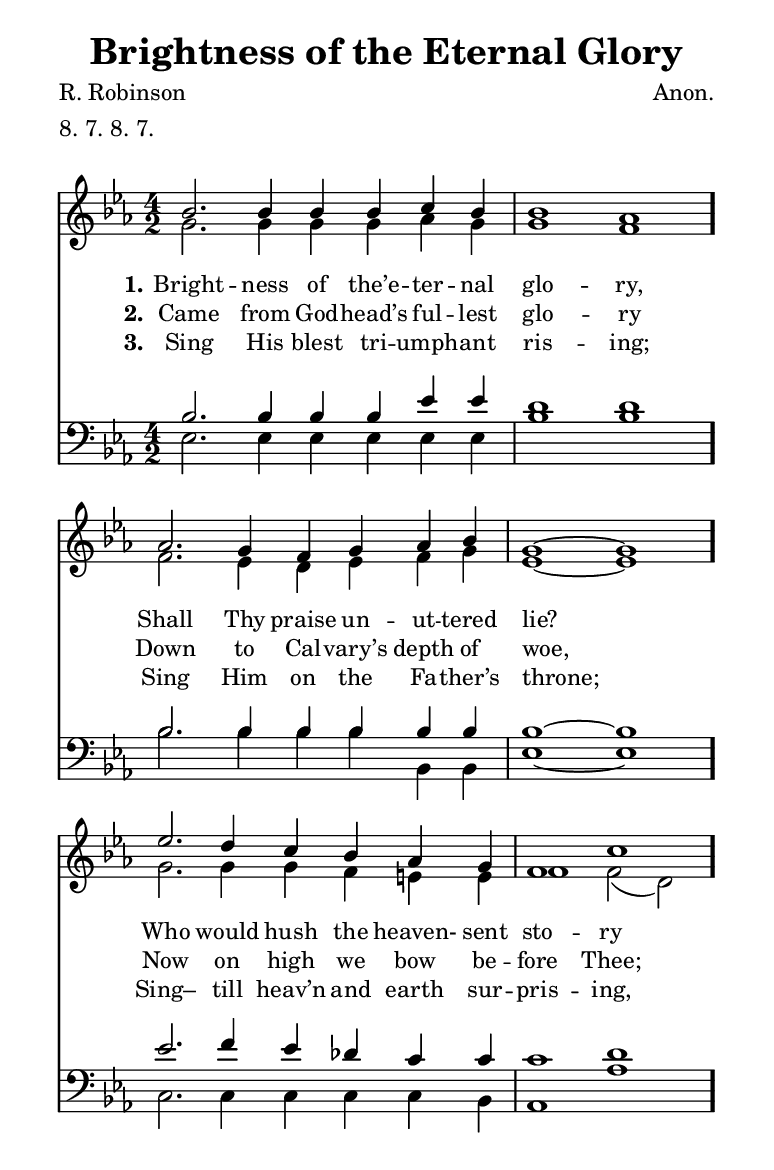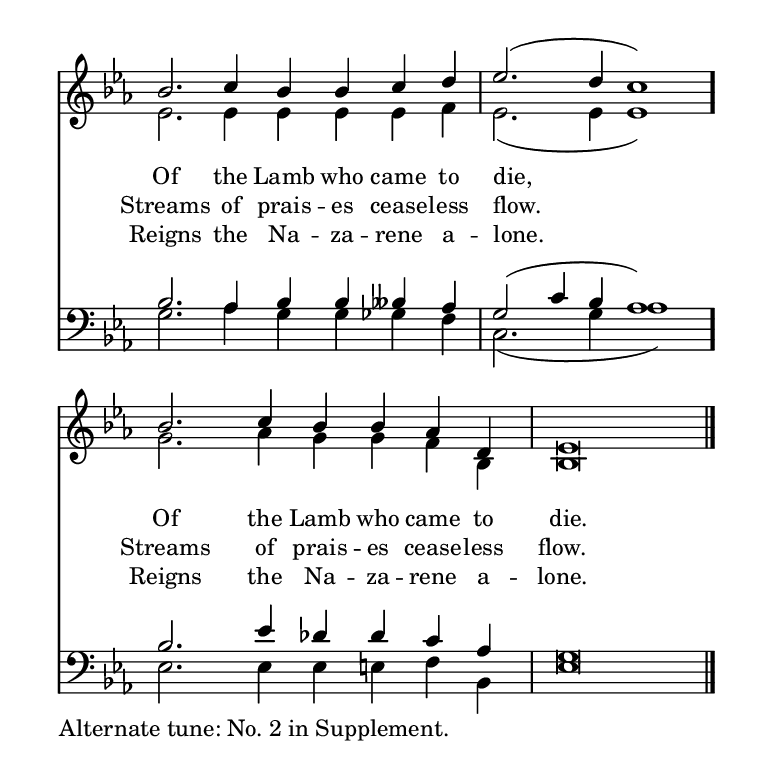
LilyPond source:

\include "common/global.ily"
\paper {
  \include "common/paper.ily"
  %ragged-bottom = ##t
  ragged-last-bottom = ##t
  systems-per-page = ##f
  %page-count = ##f
}

\header{
  hymnnumber = "152"
  title = "Brightness of the Eternal Glory"
  tunename = "Hamilton"
  meter = "8. 7. 8. 7."
  poet = "R. Robinson"
  composer = "Anon."
  %copyright = ""
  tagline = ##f
}

global = {
  \include "common/overrides.ily"
  \override Staff.TimeSignature.style = #'()
  \time 4/2
  \override Score.MetronomeMark.transparent = ##t % hide all fermata changes too
  \tempo 2=80
  \key ees \major
  \autoBeamOff
}

notesSoprano = {
\global
\relative c'' {

  bes2. bes4 bes bes c bes | bes1 aes |
  aes2. g4 f g aes bes | g1 ~ g |
  ees'2. d4 c bes aes g | f1 c' |
  bes2. c4 bes bes c d | ees2.( d4 c1) |
  bes2. c4 bes bes aes d, | ees\breve

  \bar "|."

}
}

notesAlto = {
\global
\relative e' {

  g2. g4 g g aes g | g1 f |
  f2. ees4 d ees f g | ees1 ~ ees |
  g2. g4 g f e e | f1 f2( d) |
  ees2. ees4 ees ees ees f | ees2.( ees4  ees1) |
  g2. aes4 g g f bes, | bes\breve

}
}

notesTenor = {
\global
\relative a {

  bes2. bes4 bes bes ees ees | d1 d |
  bes2. bes4 bes bes bes bes | bes1 ~ bes |
  ees2. f4 ees des c c | c1 d |
  bes2. aes4 bes bes beses aes | g2( c4 bes aes1) |
  bes2. ees4 des des c aes | g\breve

}
}

notesBass = {
\global
\relative f {

  ees2. ees4 ees ees ees ees | bes'1 bes |
  bes2. bes4 bes bes bes, bes | ees1 ~ ees |
  c2. c4 c c c bes | aes1 aes' |
  g2. aes4 g g ges f | c2.( g'4 aes1) |
  ees2. ees4 ees e f bes, | ees\breve

}
}

wordsA = \lyricmode {
\set stanza = "1."

Bright -- ness of the’e -- ter -- nal glo -- ry, \bar "."
Shall Thy praise un -- ut -- tered lie?__ \bar "."
Who would hush the heaven- sent sto -- ry__ \bar "."
%{HIDE>%}Of the Lamb who came to die,__ \bar "." %{<HIDE%}
Of the Lamb who came to die. \bar "."

}

wordsB = \lyricmode {
\set stanza = "2."

Came from God -- head’s ful -- lest glo -- ry
Down to Cal -- vary’s depth of woe,__
Now on high we bow be -- fore Thee;__
%{HIDE>%}Streams of prais -- es cease -- less flow.__ %{<HIDE%}
Streams of prais -- es cease -- less flow.__

}

wordsC = \lyricmode {
\set stanza = "3."

Sing His blest tri -- umph -- ant ris -- ing;
Sing Him on the Fa -- ther’s throne;
Sing– till heav’n and earth sur -- pris -- ing,__
%{HIDE>%}Reigns the Na -- za -- rene a -- lone.__ %{<HIDE%}
Reigns the Na -- za -- rene a -- lone.__

}

\score {
  \context ChoirStaff <<
    \context Staff = upper <<
      \set ChoirStaff.systemStartDelimiter = #'SystemStartBar
      \context Voice  = sopranos { \voiceOne << \notesSoprano >> }
      \context Voice  = altos { \voiceTwo << \notesAlto >> }
      \context Lyrics = one   \lyricsto sopranos \wordsA
      \context Lyrics = two   \lyricsto sopranos \wordsB
      \context Lyrics = three \lyricsto sopranos \wordsC
    >>
    \context Staff = men <<
      \clef bass
      \context Voice  = tenors { \voiceOne << \notesTenor >> }
      \context Voice  = basses { \voiceTwo << \notesBass >> }
    >>
  >>
  \layout {
    \include "common/layout.ily"
  }
  \midi{
    \include "common/midi.ily"
  }
}

\noPageBreak

\markup {
	\raise #5
	\line { Alternate tune: No. 2 in Supplement. }
}

\version "2.18.0"  % necessary for upgrading to future LilyPond versions.

% vi:set et ts=2 sw=2 ai nocindent syntax=lilypond:
